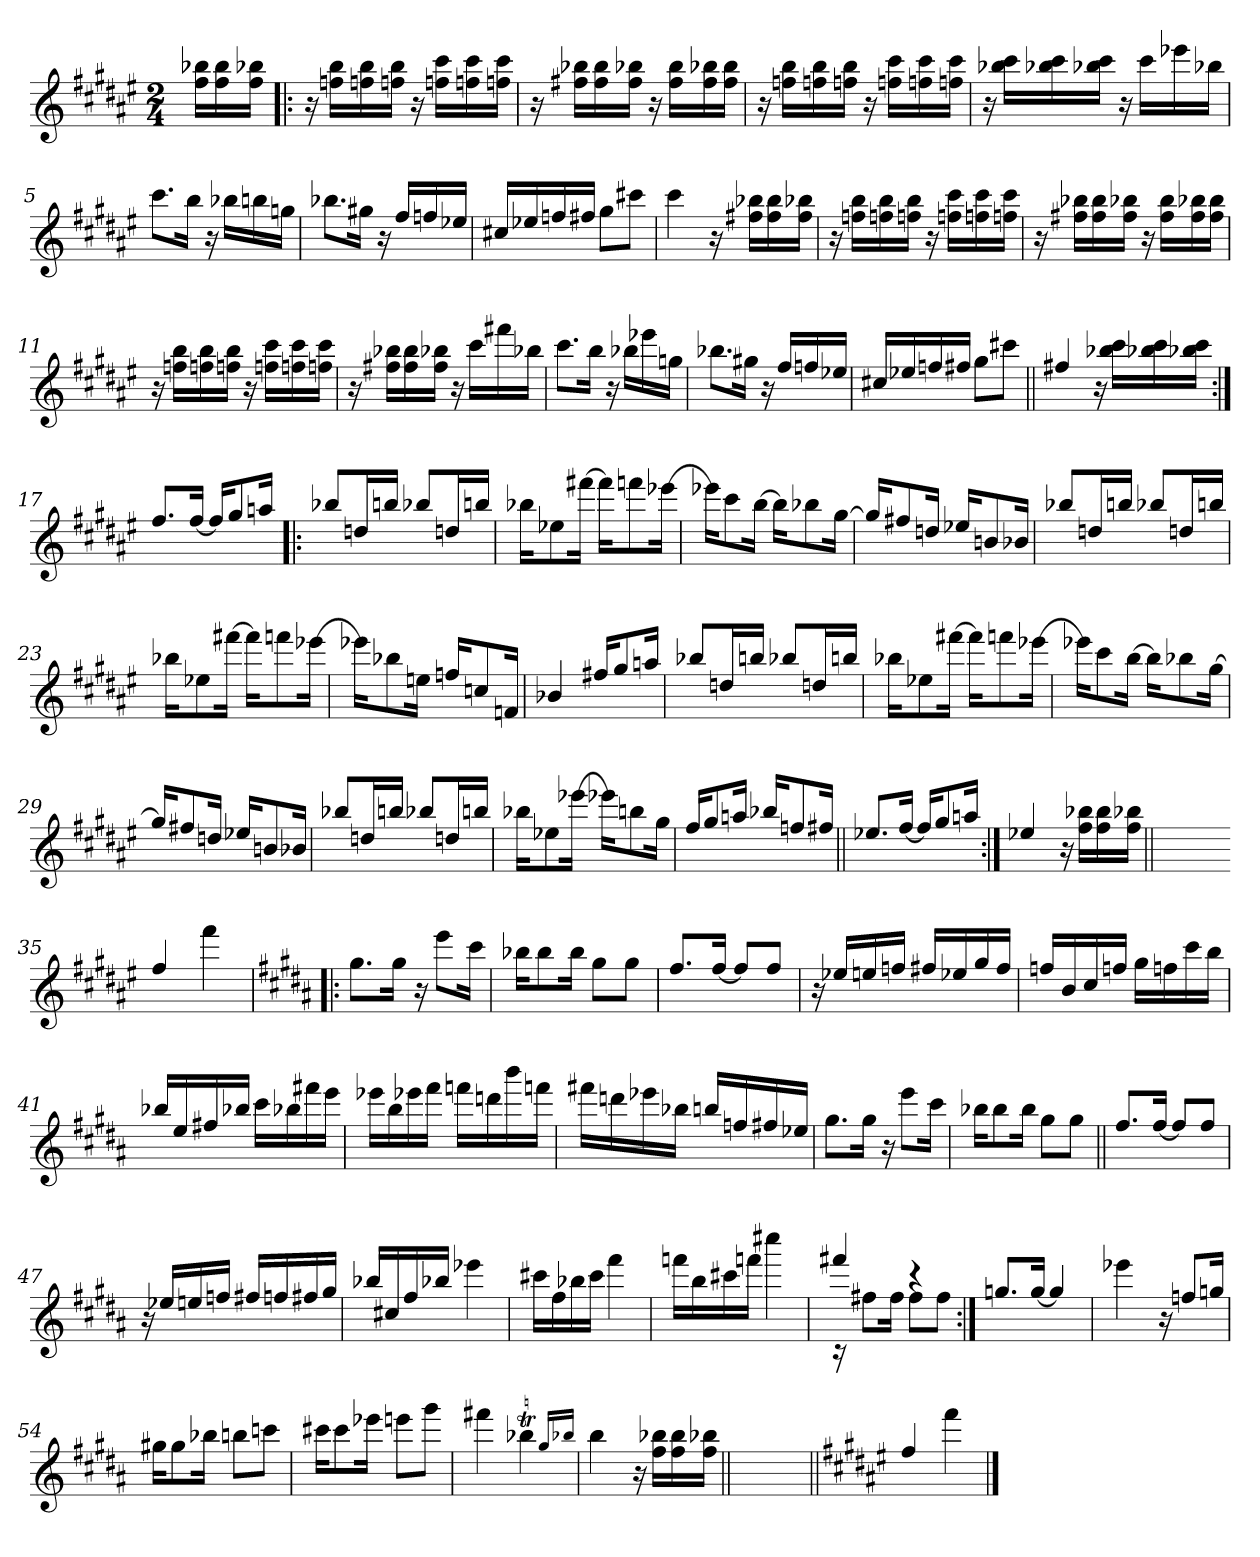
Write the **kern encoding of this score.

**kern
*part1
*staff1
*clefG2
*ITrd4c7
*k[f#c#g#d#a#]
*B:
*M2/4
=
16b\ 16ee-X\LL
16b\ 16ee-\
16b\ 16ee-X\JJ
=1!|:
16r
16b-X\ 16ee\LL
16b-X\ 16ee\
16b-X\ 16ee\JJ
16r
16b-X\ 16ff#\LL
16b-X\ 16ff#\
16b-X\ 16ff#\JJ
=2
16r
16bn\ 16ee-X\LL
16b\ 16ee-\
16b\ 16ee-X\JJ
16r
16b\ 16ee-\LL
16b\ 16ee-X\
16b\ 16ee-\JJ
=3
16r
16b-X\ 16ee\LL
16b-X\ 16ee\
16b-X\ 16ee\JJ
16r
16b-X\ 16ff#\LL
16b-X\ 16ff#\
16b-X\ 16ff#\JJ
=4
16r
16ee-X\ 16ff#\LL
16ee-X\ 16ff#\
16ee-X\ 16ff#\JJ
16r
16ff#\LL
16aa-X\
16ee-X\JJ
!!LO:LB:g=z
=5
8.ff#\L
16ee\Jk
16r
16ee-X\LL
16een\
16ccn\JJ
=6
8.ee-X\L
16cc#X\Jk
16r
16b/LL
16b-X/
16a-X/JJ
=7
16f#X/LL
16a-X/
16b-X/
16bn/JJ
8cc#\L
8ff#X\J
=8
4ff#\
16r
16bn\ 16ee-X\LL
16b\ 16ee-\
16b\ 16ee-X\JJ
=9
16r
16b-X\ 16ee\LL
16b-X\ 16ee\
16b-X\ 16ee\JJ
16r
16b-X\ 16ff#\LL
16b-X\ 16ff#\
16b-X\ 16ff#\JJ
!!LO:LB:g=z
=10
16r
16bn\ 16ee-X\LL
16b\ 16ee-\
16b\ 16ee-X\JJ
16r
16b\ 16ee-\LL
16b\ 16ee-X\
16b\ 16ee-\JJ
=11
16r
16b-X\ 16ee\LL
16b-X\ 16ee\
16b-X\ 16ee\JJ
16r
16b-X\ 16ff#\LL
16b-X\ 16ff#\
16b-X\ 16ff#\JJ
=12
16r
16bn\ 16ee-X\LL
16b\ 16ee-\
16b\ 16ee-X\JJ
16r
16ff#\LL
16bbn\
16ee-X\JJ
=13
8.ff#\L
16ee\Jk
16r
16ee-X\LL
16aa-X\
16ccn\JJ
=14
8.ee-X\L
16cc#X\Jk
16r
16b/LL
16b-X/
16a-X/JJ
!!LO:LB:g=z
=15
16f#X/LL
16a-X/
16b-X/
16bn/JJ
8cc#\L
8ff#X\J
=16||
4bn/
16r
16ee-X\ 16ff#\LL
16ee-X\ 16ff#\
16ee-X\ 16ff#\JJ
=17:|!
8.b/L
[16b/Jk
16b/KL]
8cc#/
16ddn/Jk
=18!|:
8ee-X/L
16gn/L
16een/JJ
8ee-X/L
16gn/L
16een/JJ
=19
16ee-X\KL
8a-X\
[16bbn\Jk
16bb\KL]
8bb-X\
[16aa-X\Jk
!!LO:LB:g=z
=20
16aa-X\KL]
8ff#\
[16ee\Jk
16een\KL]
8ee-X\
[16cc#\Jk
=21
16cc#/KL]
8bn/
16gn/Jk
16a-X/KL
8en/
16e-X/Jk
=22
8ee-X/L
16gn/L
16een/JJ
8ee-X/L
16gn/L
16een/JJ
=23
16ee-X\KL
8a-X\
[16bbn\Jk
16bb\KL]
8bb-X\
[16aa-X\Jk
=24
16aa-X\KL]
8ee-X\
16an\Jk
16b-X/KL
8fn/
16B-X/Jk
=25
4e-X/
16bn/KL
8cc#/
16ddn/Jk
!!LO:LB:g=z
=26
8ee-X/L
16gn/L
16een/JJ
8ee-X/L
16gn/L
16een/JJ
=27
16ee-X\KL
8a-X\
[16bbn\Jk
16bb\KL]
8bb-X\
[16aa-X\Jk
=28
16aa-X\KL]
8ff#\
[16ee\Jk
16ee\KL]
8ee-X\
[16cc#\Jk
=29
16cc#/KL]
8bn/
16gn/Jk
16a-X/KL
8en/
16e-X/Jk
=30
8ee-X/L
16gn/L
16een/JJ
8ee-X/L
16gn/L
16een/JJ
!!LO:LB:g=z
=31
16ee-X\KL
8a-X\
[16aa-X\Jk
16aa-X\KL]
8een\
16cc#\Jk
=32
16b/KL
8cc#/
16ddn/Jk
16ee-X/KL
8b-X/
16bn/Jk
=33||
8.a-X/L
[16b/Jk
16b/KL]
8cc#/
16ddn/Jk
=34:|!
4a-X/
16r
16b\ 16ee-X\LL
16b\ 16ee-\
16b\ 16ee-X\JJ
=34X341||
2ryy
!!LO:LB:g=z
=35-
4b/
4bb\
=36!|:
*k[f#c#g#d#]
*E:
8.cc#\L
16cc#\Jk
16r
8aa\L
16ff#\Jk
=37
16ee-X\KL
8ee-\
16ee-\Jk
8cc#\L
8cc#\J
=38
8.b/L
[16b/Jk
8b/L]
8b/J
=39
16r
16a-X/LL
16an/
16b-X/JJ
16bn/LL
16a-X/
16cc#/
16b/JJ
!!LO:LB:g=z
=40
16b-X/LL
16e/
16f#/
16b-X/JJ
16cc#\LL
16b-X\
16ff#\
16ee\JJ
=41
16ee-X/LL
16a/
16bn/
16ee-X/JJ
16ff#\LL
16ee-X\
16bbn\
16aa\JJ
=42
16aa-X\LL
16ee\
16aa-X\
16bb\JJ
16bb-X\LL
16ggn\
16eee\
16bb-X\JJ
=43
16bbn\LL
16ggn\
16aa-X\
16ee-X\JJ
16een/LL
16b-X/
16bn/
16a-X/JJ
=44
8.cc#\L
16cc#\Jk
16r
8aa\L
16ff#\Jk
!!LO:PB:g=z
=45
16ee-X\KL
8ee-\
16ee-\Jk
8cc#\L
8cc#\J
=46||
8.b/L
[16b/Jk
8b/L]
8b/J
=47
16r
16a-X/LL
16an/
16b-X/JJ
16bn/LL
16b-X/
16bn/
16cc#/JJ
=48
16ee-X/LL
16f#X/
16b/
16ee-X/JJ
4aa-X\
=49
16ff#X\LL
16b\
16ee-X\
16ff#\JJ
4bb\
!!LO:LB:g=z
=50
16bb-X\LL
16ee\
16ff#X\
16bb-X\JJ
4fff#X\
=51
*^
4bbn/	16rc
.	8bn\L
.	16b\Jk
4rbb	8b\L
.	8b\J
*v	*v
=52:|!
8.ccn/L
[16cc/Jk
4cc/]
=53
4aa-X\
16r
8b-X/L
16ccn/Jk
=54
16cc#X\KL
8cc#\
16ee-X\Jk
8een\L
8ffn\J
!!LO:LB:g=z
=55
16ff#X\KL
8ff#\
16aa-X\Jk
8aan\L
8ccc#\J
=56
4bbn\
4ee-XT\
16qcc#/LL
16qee-XTTT/JJ
=57
4ee\
16r
16b\ 16ee-X\LL
16b\ 16ee-\
16b\ 16ee-X\JJ
=58||
2ryy
=59||
*k[f#c#g#d#a#]
*B:
4b/
4bb\
==
*-
